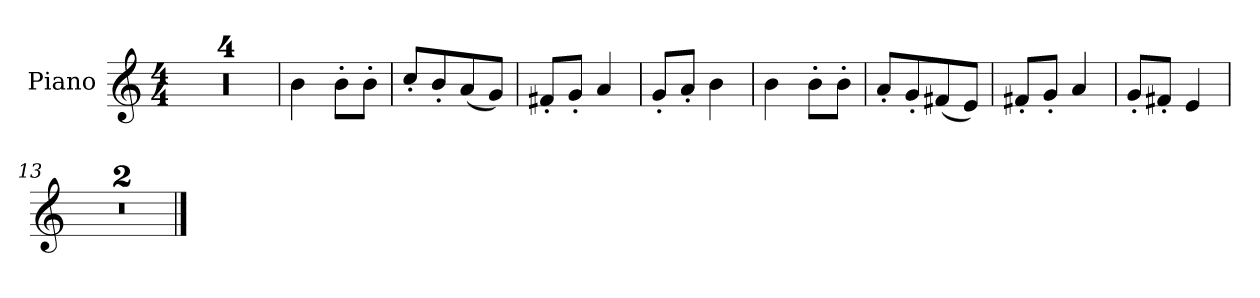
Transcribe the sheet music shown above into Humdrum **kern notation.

**kern
*part1
*staff1
*I"Piano
*I'Pno.
*clefG2
*k[]
*M4/4
=1
1r
=2
1r
=3
1r
=4
1r
=5
4b\
8b'\L
8b'\J
=6
8cc'/L
8b'/
(<8a/
8g/J)
=7
8f#X'/L
8g'/J
4a/
=8
8g'/L
8a'/J
4b\
=9
4b\
8b'\L
8b'\J
=10
8a'/L
8g'/
(<8f#X/
8e/J)
=11
8f#X'/L
8g'/J
4a/
=12
8g'/L
8f#X'/J
4e/
=13
1r
=14
1r
==
*-
